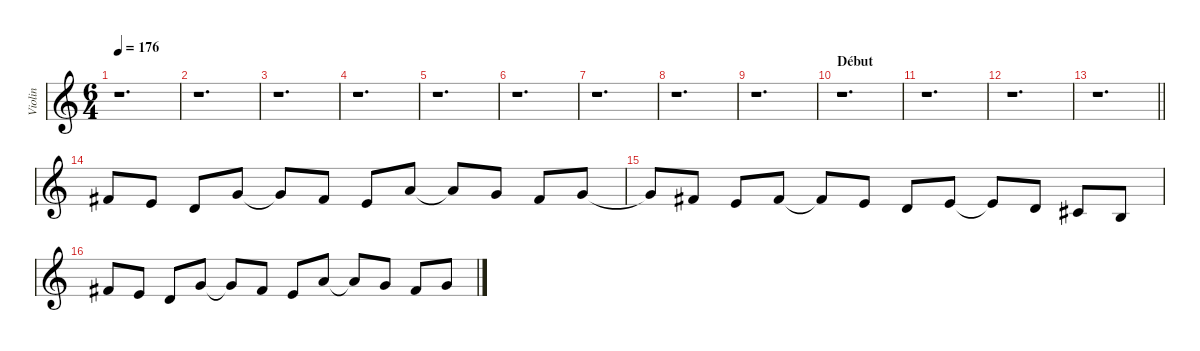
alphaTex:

\hideDynamics
\bracketExtendMode groupsimilarinstruments
\otherSystemsTrackNameOrientation horizontal
\track ("Violin" "Violin") {instrument violin}
\staff {score}
\tuning (E4 B3 G3 D3 A2 E2)
\ts (6 4)
\tempo 176
\clef g2
\ks c
r.1{d dy f instrument violin beam Down} |
r.1{d beam Down} |
r.1{d beam Down} |
r.1{d beam Down} |
r.1{d beam Down} |
r.1{d beam Down} |
r.1{d beam Down} |
r.1{d beam Down} |
r.1{d beam Down} |
\section ("" "Début")
r.1{d beam Down} |
r.1{d beam Down} |
r.1{d beam Down} |
\barLineRight lightlight
r.1{d beam Down} |
2.1{acc #}.8{beam Up} 5.2.8{beam Up} 3.2.8{beam Up} 3.1.8{beam Up} 3.1{t}.8{beam Up} 2.1{acc #}.8{beam Up} 5.2.8{beam Up} 5.1.8{beam Up} 5.1{t}.8{beam Up} 3.1.8{beam Up} 2.1{acc #}.8{beam Up} 3.1.8{beam Up} |
3.1{t}.8{beam Up} 2.1{acc #}.8{beam Up} 5.2.8{beam Up} 2.1{acc #}.8{beam Up} 2.1{t acc #}.8{beam Up} 5.2.8{beam Up} 3.2.8{beam Up} 5.2.8{beam Up} 5.2{t}.8{beam Up} 3.2.8{beam Up} 2.2{acc #}.8{beam Up} 4.3.8{beam Up} |
2.1{acc #}.8{beam Up} 5.2.8{beam Up} 3.2.8{beam Up} 3.1.8{beam Up} 3.1{t}.8{beam Up} 2.1{acc #}.8{beam Up} 5.2.8{beam Up} 5.1.8{beam Up} 5.1{t}.8{beam Up} 3.1.8{beam Up} 2.1{acc #}.8{beam Up} 3.1.8{beam Up}
